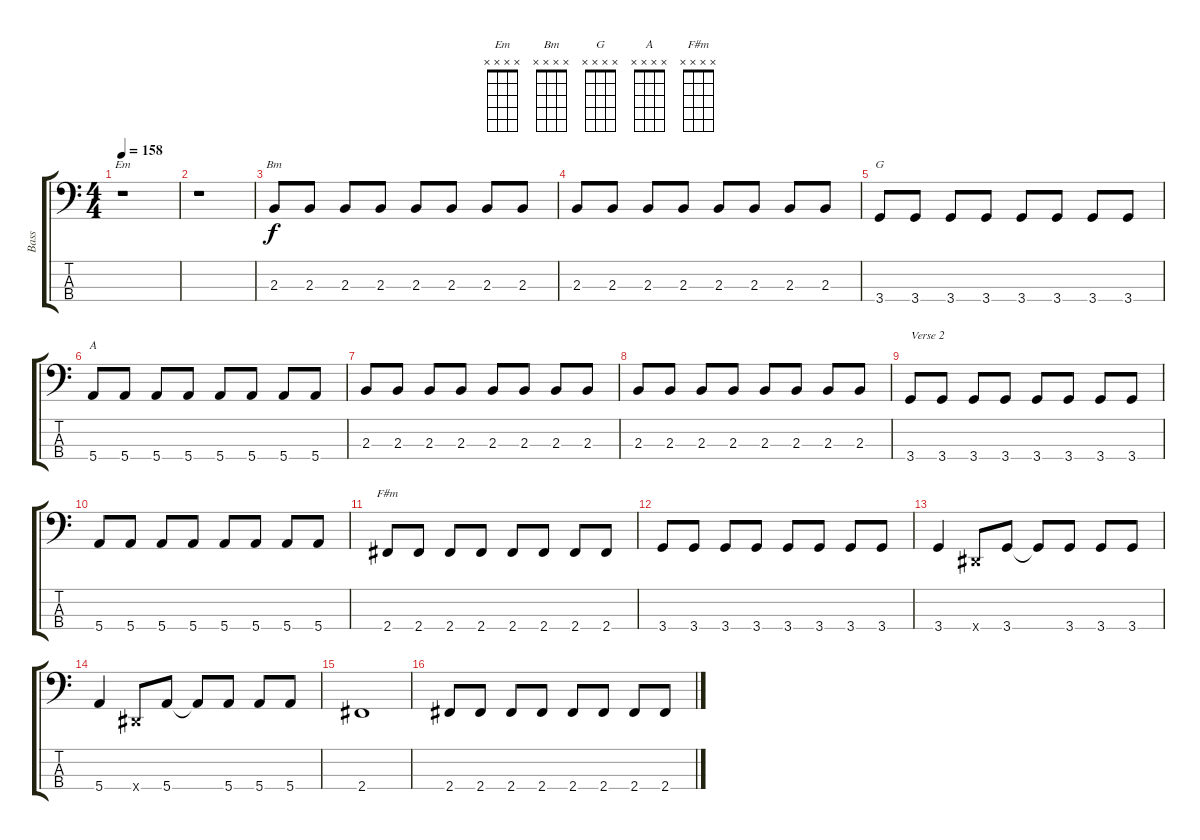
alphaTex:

\track ("Bass" "Bass") {instrument electricbassfinger}
\staff {score tabs}
\tuning (G2 D2 A1 E1) {hide}
\chord ("Em" x x x x) {firstfret 0}
\chord ("Bm" x x x x) {firstfret 0}
\chord ("G" x x x x) {firstfret 0}
\chord ("A" x x x x) {firstfret 0}
\chord ("F#m" x x x x) {firstfret 0}
\ts (4 4)
\tempo 158
\clef f4
\ks c
r.1{ch "Em" dy f} |
r.1 |
2.3.8{ch "Bm"} 2.3.8 2.3.8 2.3.8 2.3.8 2.3.8 2.3.8 2.3.8 |
2.3.8 2.3.8 2.3.8 2.3.8 2.3.8 2.3.8 2.3.8 2.3.8 |
3.4.8{ch "G"} 3.4.8 3.4.8 3.4.8 3.4.8 3.4.8 3.4.8 3.4.8 |
5.4.8{ch "A"} 5.4.8 5.4.8 5.4.8 5.4.8 5.4.8 5.4.8 5.4.8 |
2.3.8 2.3.8 2.3.8 2.3.8 2.3.8 2.3.8 2.3.8 2.3.8 |
2.3.8 2.3.8 2.3.8 2.3.8 2.3.8 2.3.8 2.3.8 2.3.8 |
3.4.8{txt "Verse 2"} 3.4.8 3.4.8 3.4.8 3.4.8 3.4.8 3.4.8 3.4.8 |
5.4.8 5.4.8 5.4.8 5.4.8 5.4.8 5.4.8 5.4.8 5.4.8 |
2.4.8{ch "F#m"} 2.4.8 2.4.8 2.4.8 2.4.8 2.4.8 2.4.8 2.4.8 |
3.4.8 3.4.8 3.4.8 3.4.8 3.4.8 3.4.8 3.4.8 3.4.8 |
3.4.4 -1.4{x}.8 3.4.8 3.4{t}.8 3.4.8 3.4.8 3.4.8 |
5.4.4 -1.4{x}.8 5.4.8 5.4{t}.8 5.4.8 5.4.8 5.4.8 |
2.4.1 |
2.4.8 2.4.8 2.4.8 2.4.8 2.4.8 2.4.8 2.4.8 2.4.8
